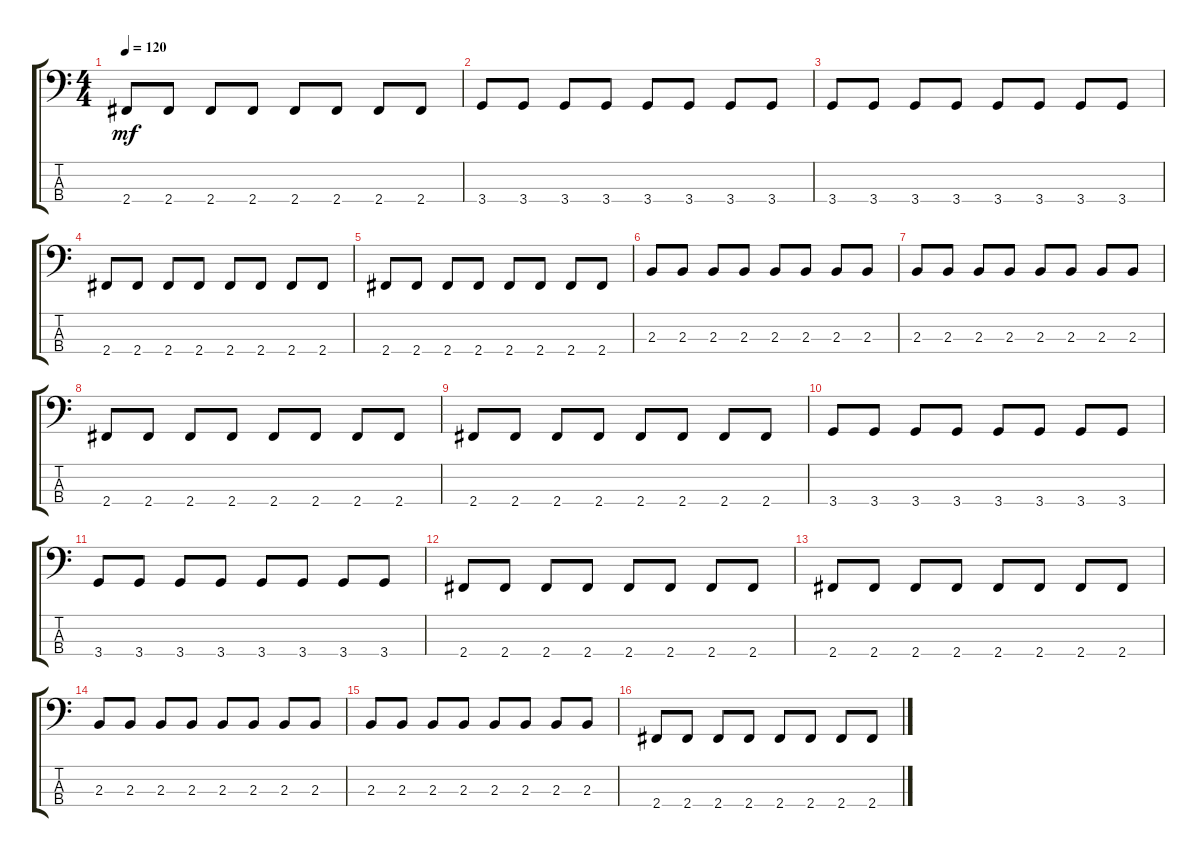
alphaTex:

\track "" {instrument electricbasspick}
\staff {score tabs}
\tuning (G2 D2 A1 E1) {hide}
\ts (4 4)
\tempo 120
\clef f4
\ks c
2.4.8{dy mf} 2.4.8 2.4.8 2.4.8 2.4.8 2.4.8 2.4.8 2.4.8 |
3.4.8 3.4.8 3.4.8 3.4.8 3.4.8 3.4.8 3.4.8 3.4.8 |
3.4.8 3.4.8 3.4.8 3.4.8 3.4.8 3.4.8 3.4.8 3.4.8 |
2.4.8 2.4.8 2.4.8 2.4.8 2.4.8 2.4.8 2.4.8 2.4.8 |
2.4.8 2.4.8 2.4.8 2.4.8 2.4.8 2.4.8 2.4.8 2.4.8 |
2.3.8 2.3.8 2.3.8 2.3.8 2.3.8 2.3.8 2.3.8 2.3.8 |
2.3.8 2.3.8 2.3.8 2.3.8 2.3.8 2.3.8 2.3.8 2.3.8 |
2.4.8 2.4.8 2.4.8 2.4.8 2.4.8 2.4.8 2.4.8 2.4.8 |
2.4.8 2.4.8 2.4.8 2.4.8 2.4.8 2.4.8 2.4.8 2.4.8 |
3.4.8 3.4.8 3.4.8 3.4.8 3.4.8 3.4.8 3.4.8 3.4.8 |
3.4.8 3.4.8 3.4.8 3.4.8 3.4.8 3.4.8 3.4.8 3.4.8 |
2.4.8 2.4.8 2.4.8 2.4.8 2.4.8 2.4.8 2.4.8 2.4.8 |
2.4.8 2.4.8 2.4.8 2.4.8 2.4.8 2.4.8 2.4.8 2.4.8 |
2.3.8 2.3.8 2.3.8 2.3.8 2.3.8 2.3.8 2.3.8 2.3.8 |
2.3.8 2.3.8 2.3.8 2.3.8 2.3.8 2.3.8 2.3.8 2.3.8 |
2.4.8 2.4.8 2.4.8 2.4.8 2.4.8 2.4.8 2.4.8 2.4.8
